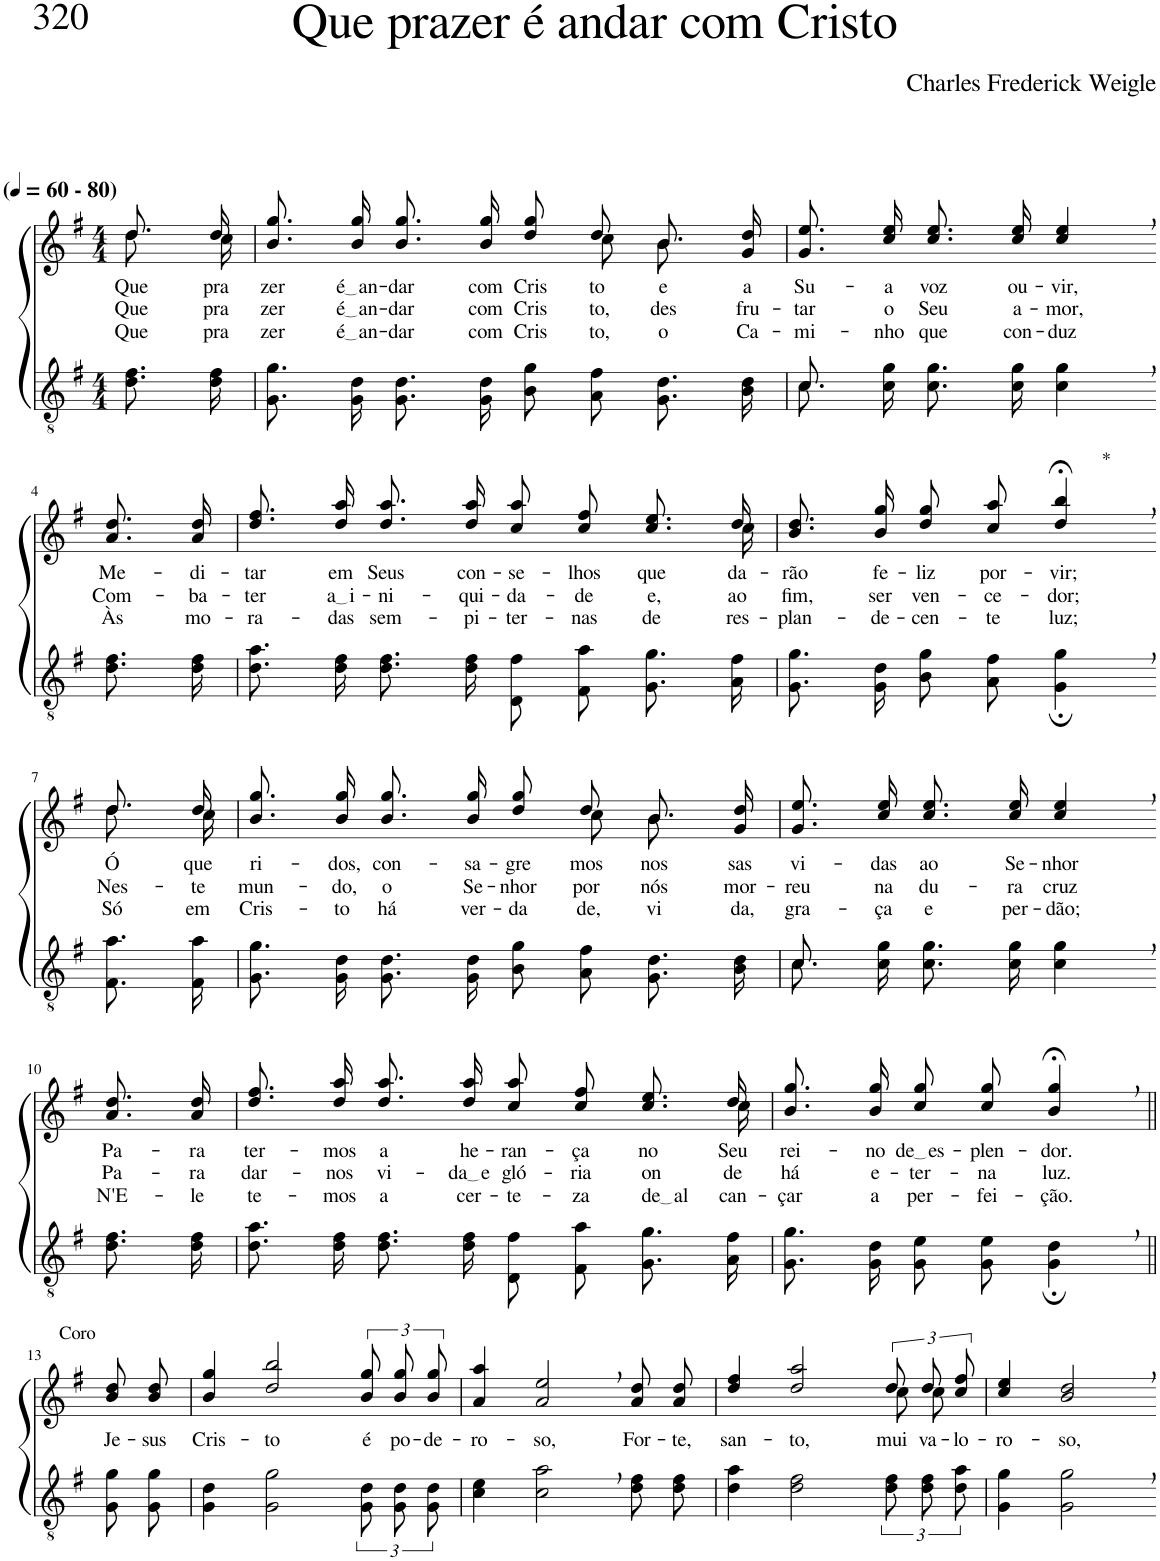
**kern	**kern	**text	**text	**text
*part2	*part1	*part1	*part1	*part1
*staff2	*staff1	*staff1	*staff1	*staff1
*I"Parte III e IV	*I"Parte I e II	*	*	*
*clefGv2	*clefG2	*	*	*
*Trd5c9	*Trd5c9	*	*	*
*k[f#]	*k[f#]	*	*	*
*M4/4	*M4/4	*	*	*
*MM60	*MM60	*	*	*
=1	=1	=1	=1	=1
*	*^	*	*	*
!	!LO:TX:a:B:t=(	!	!	!	!
!	!LO:TX:a:B:t=- 80)	!	!	!	!
!	!	!	!LO:LY:b	!LO:LY:b	!LO:LY:b
8.d\ 8.f#\L	8.dd/L	8.dd\L	Que	Que	Que
!	!	!	!LO:LY:b	!LO:LY:b	!LO:LY:b
16d\ 16f#\Jk	16dd/Jk	16cc\Jk	pra-	pra-	pra-
=2	=2	=2	=2	=2	=2
!	!	!	!LO:LY:b	!LO:LY:b	!LO:LY:b
8.G\ 8.g\L	8.b\ 8.gg\L	8ryy	-zer	-zer	-zer
!	!	!	!LO:LY:b	!LO:LY:b	!LO:LY:b
*	*v	*v	*	*	*
16G\ 16d\Jk	16b\ 16gg\Jk	é an	é an	é an
!	!	!LO:LY:b	!LO:LY:b	!LO:LY:b
8.G\ 8.d\L	8.b\ 8.gg\L	-dar	-dar	-dar
!	!	!LO:LY:b	!LO:LY:b	!LO:LY:b
16G\ 16d\Jk	16b\ 16gg\Jk	com	com	com
!	!	!LO:LY:b	!LO:LY:b	!LO:LY:b
8B\ 8g\L	8dd\ 8gg\L	Cris-	Cris-	Cris-
*	*^	*	*	*
!	!	!	!LO:LY:b	!LO:LY:b	!LO:LY:b
8A\ 8f#\J	8dd\J	8cc\	-to	-to,	-to,
!	!	!	!LO:LY:b	!LO:LY:b	!LO:LY:b
8.G\ 8.d\L	8.b\L	8.b\J	e	des-	o
!	!	!	!LO:LY:b	!LO:LY:b	!LO:LY:b
16B\ 16d\Jk	16g\ 16dd\Jk	16ryy	a	-fru-	Ca-
=3	=3	=3	=3	=3	=3
*^	*	*	*	*	*
!	!	!	!	!LO:LY:b	!LO:LY:b	!LO:LY:b
*	*	*v	*v	*	*	*
8.c\L	8.c/	8.g\ 8.ee\L	Su-	-tar	-mi-
!	!	!	!LO:LY:b	!LO:LY:b	!LO:LY:b
16c\ 16g\Jk	2ryy	16cc\ 16ee\Jk	-a	o	-nho
!	!	!	!LO:LY:b	!LO:LY:b	!LO:LY:b
8.c\ 8.g\L	.	8.cc\ 8.ee\L	voz	Seu	que
!	!	!	!LO:LY:b	!LO:LY:b	!LO:LY:b
16c\ 16g\Jk	.	16cc\ 16ee\Jk	ou-	a-	con-
!	!	!	!LO:LY:b	!LO:LY:b	!LO:LY:b
4c\, 4g\,	.	4cc/, 4ee/,	-vir,	-mor,	-duz
.	16ryy	.	.	.	.
!!LO:LB:g=z
=4-	=4-	=4-	=4-	=4-	=4-
!	!	!	!LO:LY:b	!LO:LY:b	!LO:LY:b
*v	*v	*	*	*	*
8.d\ 8.f#\L	8.a\ 8.dd\L	Me-	Com-	Às
!	!	!LO:LY:b	!LO:LY:b	!LO:LY:b
16d\ 16f#\Jk	16a\ 16dd\Jk	-di-	-ba-	mo-
=5	=5	=5	=5	=5
!	!	!LO:LY:b	!LO:LY:b	!LO:LY:b
*	*^	*	*	*
8.d\ 8.a\L	8.dd\ 8.ff#\L	2...ryy	-tar	-ter	-ra-
!	!	!	!LO:LY:b	!LO:LY:b	!LO:LY:b
16d\ 16f#\Jk	16dd\ 16aa\Jk	.	em	a i	-das
!	!	!	!LO:LY:b	!LO:LY:b	!LO:LY:b
8.d\ 8.f#\L	8.dd\ 8.aa\L	.	Seus	-ni-	sem-
!	!	!	!LO:LY:b	!LO:LY:b	!LO:LY:b
16d\ 16f#\Jk	16dd\ 16aa\Jk	.	con-	-qui-	-pi-
!	!	!	!LO:LY:b	!LO:LY:b	!LO:LY:b
8D\ 8f#\L	8cc\ 8aa\L	.	-se-	-da-	-ter-
!	!	!	!LO:LY:b	!LO:LY:b	!LO:LY:b
8F#\ 8a\J	8cc\ 8ff#\J	.	-lhos	-de	-nas
!	!	!	!LO:LY:b	!LO:LY:b	!LO:LY:b
8.G\ 8.g\L	8.cc\ 8.ee\L	.	que	e,	de
!	!	!	!LO:LY:b	!LO:LY:b	!LO:LY:b
16A\ 16f#\Jk	16dd\Jk	16cc\	da-	ao	res-
=6	=6	=6	=6	=6	=6
!	!	!	!LO:LY:b	!LO:LY:b	!LO:LY:b
*	*v	*v	*	*	*
8.G\ 8.g\L	8.b\ 8.dd\L	-rão	fim,	-plan-
!	!	!LO:LY:b	!LO:LY:b	!LO:LY:b
16G\ 16d\Jk	16b\ 16gg\Jk	fe-	ser	-de-
!	!	!LO:LY:b	!LO:LY:b	!LO:LY:b
8B\ 8g\L	8dd\ 8gg\L	-liz	ven-	-cen-
!	!	!LO:LY:b	!LO:LY:b	!LO:LY:b
8A\ 8f#\J	8cc\ 8aa\J	por-	-ce-	-te
!	!LO:TX:a:t=*	!	!	!
!	!	!LO:LY:b	!LO:LY:b	!LO:LY:b
4G\;, 4g\;,	4dd/;<, 4bb/;<,	-vir;	-dor;	luz;
!!LO:LB:g=z
=7-	=7-	=7-	=7-	=7-
*	*^	*	*	*
!	!	!	!LO:LY:b	!LO:LY:b	!LO:LY:b
8.F#\ 8.a\L	8.dd/L	8.dd\L	Ó	Nes-	Só
!	!	!	!LO:LY:b	!LO:LY:b	!LO:LY:b
16F#\ 16a\Jk	16dd/Jk	16cc\Jk	que-	-te	em
=8	=8	=8	=8	=8	=8
!	!	!	!LO:LY:b	!LO:LY:b	!LO:LY:b
8.G\ 8.g\L	8.b\ 8.gg\L	8ryy	-ri-	mun-	Cris-
!	!	!	!LO:LY:b	!LO:LY:b	!LO:LY:b
*	*v	*v	*	*	*
16G\ 16d\Jk	16b\ 16gg\Jk	-dos,	-do,	-to
!	!	!LO:LY:b	!LO:LY:b	!LO:LY:b
8.G\ 8.d\L	8.b\ 8.gg\L	con-	o	há
!	!	!LO:LY:b	!LO:LY:b	!LO:LY:b
16G\ 16d\Jk	16b\ 16gg\Jk	-sa-	Se-	ver-
!	!	!LO:LY:b	!LO:LY:b	!LO:LY:b
8B\ 8g\L	8dd\ 8gg\L	-gre-	-nhor	-da-
*	*^	*	*	*
!	!	!	!LO:LY:b	!LO:LY:b	!LO:LY:b
8A\ 8f#\J	8dd\J	8cc\	-mos	por	-de,
!	!	!	!LO:LY:b	!LO:LY:b	!LO:LY:b
8.G\ 8.d\L	8.b\L	8.b\J	nos-	nós	vi-
!	!	!	!LO:LY:b	!LO:LY:b	!LO:LY:b
16B\ 16d\Jk	16g\ 16dd\Jk	16ryy	-sas	mor-	-da,
=9	=9	=9	=9	=9	=9
*^	*	*	*	*	*
!	!	!	!	!LO:LY:b	!LO:LY:b	!LO:LY:b
*	*	*v	*v	*	*	*
8.c\L	8.c/	8.g\ 8.ee\L	vi-	-reu	gra-
!	!	!	!LO:LY:b	!LO:LY:b	!LO:LY:b
16c\ 16g\Jk	2ryy	16cc\ 16ee\Jk	-das	na	-ça
!	!	!	!LO:LY:b	!LO:LY:b	!LO:LY:b
8.c\ 8.g\L	.	8.cc\ 8.ee\L	ao	du-	e
!	!	!	!LO:LY:b	!LO:LY:b	!LO:LY:b
16c\ 16g\Jk	.	16cc\ 16ee\Jk	Se-	-ra	per-
!	!	!	!LO:LY:b	!LO:LY:b	!LO:LY:b
4c\, 4g\,	.	4cc/, 4ee/,	-nhor	cruz	-dão;
.	16ryy	.	.	.	.
!!LO:LB:g=z
=10-	=10-	=10-	=10-	=10-	=10-
!	!	!	!LO:LY:b	!LO:LY:b	!LO:LY:b
*v	*v	*	*	*	*
8.d\ 8.f#\L	8.a\ 8.dd\L	Pa-	Pa-	N'E-
!	!	!LO:LY:b	!LO:LY:b	!LO:LY:b
16d\ 16f#\Jk	16a\ 16dd\Jk	-ra	-ra	-le
=11	=11	=11	=11	=11
!	!	!LO:LY:b	!LO:LY:b	!LO:LY:b
*	*^	*	*	*
8.d\ 8.a\L	8.dd\ 8.ff#\L	2...ryy	ter-	dar-	te-
!	!	!	!LO:LY:b	!LO:LY:b	!LO:LY:b
16d\ 16f#\Jk	16dd\ 16aa\Jk	.	-mos	-nos	-mos
!	!	!	!LO:LY:b	!LO:LY:b	!LO:LY:b
8.d\ 8.f#\L	8.dd\ 8.aa\L	.	a	vi-	a
!	!	!	!LO:LY:b	!LO:LY:b	!LO:LY:b
16d\ 16f#\Jk	16dd\ 16aa\Jk	.	he-	da e	cer-
!	!	!	!LO:LY:b	!LO:LY:b	!LO:LY:b
8D\ 8f#\L	8cc\ 8aa\L	.	-ran-	gló-	-te-
!	!	!	!LO:LY:b	!LO:LY:b	!LO:LY:b
8F#\ 8a\J	8cc\ 8ff#\J	.	-ça	-ria	-za
!	!	!	!LO:LY:b	!LO:LY:b	!LO:LY:b
8.G\ 8.g\L	8.cc\ 8.ee\L	.	no	on-	de al
!	!	!	!LO:LY:b	!LO:LY:b	!LO:LY:b
16A\ 16f#\Jk	16dd\Jk	16cc\	Seu	-de	-can-
=12	=12	=12	=12	=12	=12
!	!	!	!LO:LY:b	!LO:LY:b	!LO:LY:b
*	*v	*v	*	*	*
8.G\ 8.g\L	8.b\ 8.gg\L	rei-	há	çar
!	!	!LO:LY:b	!LO:LY:b	!LO:LY:b
16G\ 16d\Jk	16b\ 16gg\Jk	-no	e-	a
!	!	!LO:LY:b	!LO:LY:b	!LO:LY:b
8G\ 8e\L	8cc\ 8gg\L	de es	-ter-	per-
!	!	!LO:LY:b	!LO:LY:b	!LO:LY:b
8G\ 8e\J	8cc\ 8gg\J	-plen-	-na	-fei-
!	!	!LO:LY:b	!LO:LY:b	!LO:LY:b
4G\;, 4d\;,	4b/;<, 4gg/;<,	-dor.	luz.	-ção.
!!LO:LB:g=z
=13||	=13||	=13||	=13||	=13||
!	!LO:TX:a:t=Coro	!	!	!
!	!	!LO:LY:b	!	!
8G\ 8g\L	8b\ 8dd\L	Je-	.	.
!	!	!LO:LY:b	!	!
8G\ 8g\J	8b\ 8dd\J	-sus	.	.
=14	=14	=14	=14	=14
!	!	!LO:LY:b	!	!
4G\ 4d\	4b/ 4gg/	Cris-	.	.
!	!	!LO:LY:b	!	!
2G\ 2g\	2dd/ 2bb/	-to	.	.
!	!	!LO:LY:b	!	!
12G\ 12d\L	12b\ 12gg\L	é	.	.
!	!	!LO:LY:b	!	!
12G\ 12d\	12b\ 12gg\	po-	.	.
!	!	!LO:LY:b	!	!
12G\ 12d\J	12b\ 12gg\J	-de-	.	.
=15	=15	=15	=15	=15
!	!	!LO:LY:b	!	!
4c\ 4e\	4a/ 4aa/	-ro-	.	.
!	!	!LO:LY:b	!	!
2c\, 2a\,	2a/, 2ee/,	-so,	.	.
!	!	!LO:LY:b	!	!
8d\ 8f#\L	8a\ 8dd\L	For-	.	.
!	!	!LO:LY:b	!	!
8d\ 8f#\J	8a\ 8dd\J	-te,	.	.
=16	=16	=16	=16	=16
!	!	!LO:LY:b	!	!
*	*^	*	*	*
*	*	*^	*	*	*
4d\ 4a\	4dd/ 4ff#/	6%5ryy	2.ryy	san-	.	.
!	!	!	!	!LO:LY:b	!	!
2d\ 2f#\	2dd/ 2aa/	.	.	-to,	.	.
!	!	!	!	!LO:LY:b	!	!
12d\ 12f#\L	12dd\L	.	8cc\	mui	.	.
!	!	!	!	!LO:LY:b	!	!
12d\ 12f#\	12dd\	8cc\	.	va-	.	.
.	.	.	8ryy	.	.	.
!	!	!	!	!LO:LY:b	!	!
12d\ 12a\J	12cc\ 12ff#\J	.	.	-lo-	.	.
.	.	24ryy	.	.	.	.
*	*	*v	*v	*	*	*
=17	=17	=17	=17	=17	=17
!	!	!	!LO:LY:b	!	!
*	*v	*v	*	*	*
4G\ 4g\	4cc/ 4ee/	-ro-	.	.
!	!	!LO:LY:b	!	!
2G\, 2g\,	2b/, 2dd/,	-so,	.	.
=-	=-	=-	=-	=-
*-	*-	*-	*-	*-
